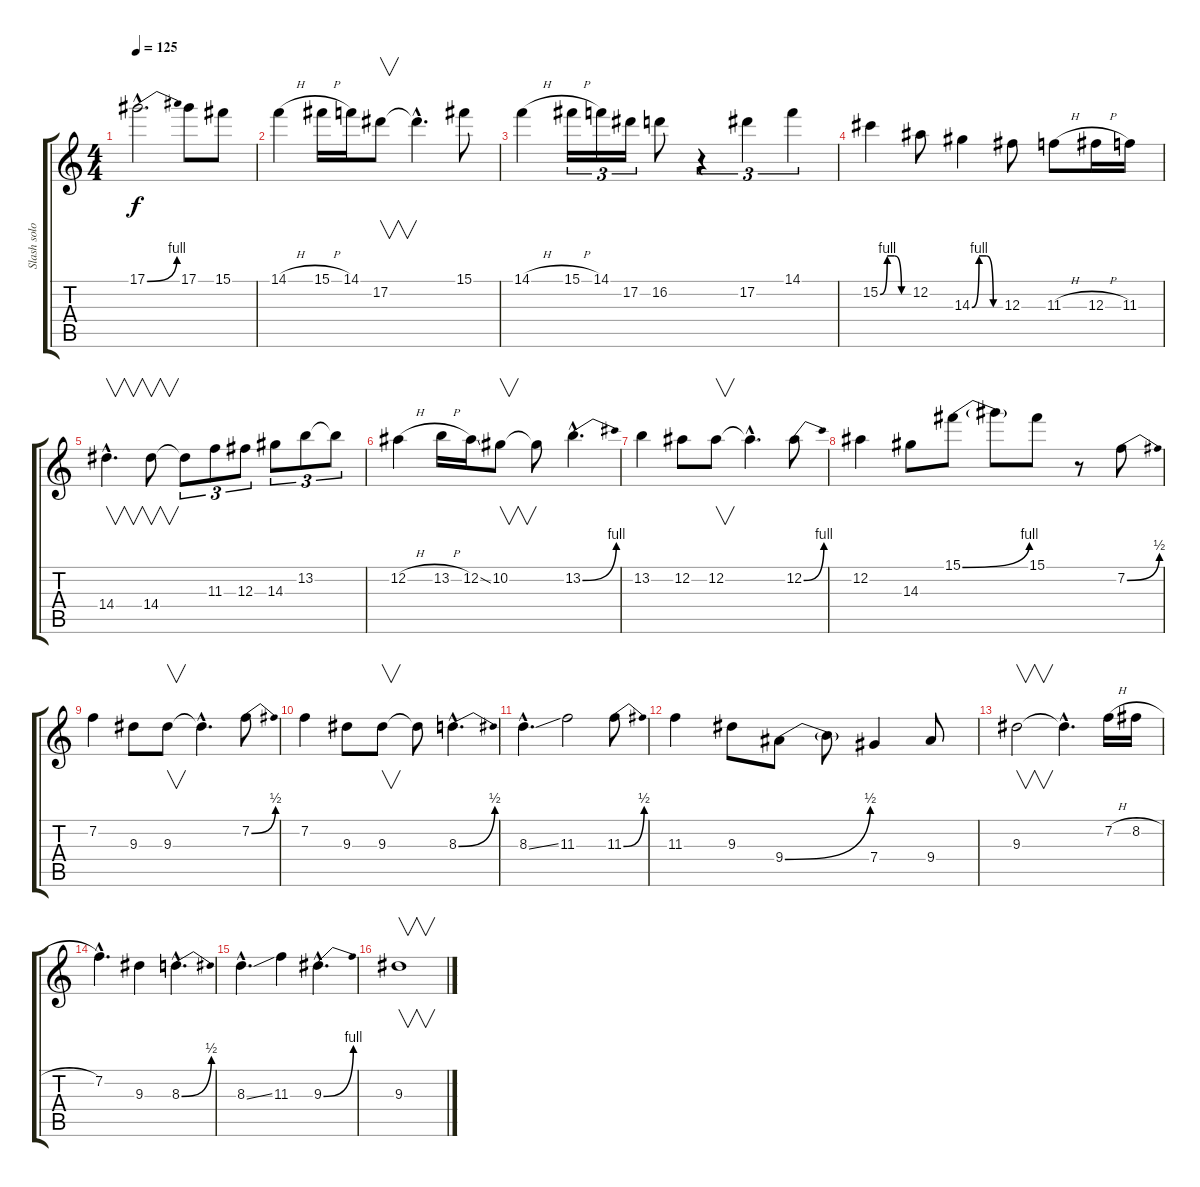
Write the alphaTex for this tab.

\track ("Slash solo" "Slash solo") {instrument overdrivenguitar}
\staff {score tabs}
\tuning (Eb4 Bb3 Gb3 Db3 Ab2 Eb2) {hide}
\ts (4 4)
\tempo 125
\clef g2
\ks c
17.1{be (bend 0 0 60 4) hac}.2{d dy f} 17.1.8 15.1.8 |
14.1{h}.4 15.1{h}.16 14.1.16 17.2.8{v} 17.2{hac t}.4{d} 15.1.8 |
14.1{h}.4 15.1{h}.16{tu (3 2)} 14.1.16{tu (3 2)} 17.2.16{tu (3 2)} 16.2.8 r.4{tu (3 2)} 17.2.4{tu (3 2)} 14.1.4{tu (3 2)} |
15.2{be (custom 0 0 15 4 30 4 45 0 60 0)}.4 12.2.8 14.3{be (custom 0 0 15 4 30 4 45 0 60 0)}.4 12.3.8 11.3{h}.8 12.3{h}.16 11.3.16 |
14.4{hac}.4{v d} 14.4.8{v} 14.4{t}.8{tu (3 2)} 11.3.8{tu (3 2)} 12.3.8{tu (3 2)} 14.3.8{tu (3 2)} 13.2.8{tu (3 2)} 13.2{t}.8{tu (3 2)} |
12.2{h}.4 13.2{h}.16 12.2{ss}.16 10.2.8{v} 10.2{t}.8 13.2{be (bend 0 0 60 4) hac}.4{d} |
13.2.4 12.2.8 12.2.8{v} 12.2{hac t}.4{d} 12.2{be (bend 0 0 60 4)}.8 |
12.2.4 14.3.8 15.1{be (bend 0 0 60 4)}.8 15.1{t}.8 15.1.8 r.8 7.2{be (bend 0 0 60 2)}.8 |
7.2.4 9.3.8 9.3.8{v} 9.3{hac t}.4{d} 7.2{be (bend 0 0 60 2)}.8 |
7.2.4 9.3.8 9.3.8{v} 9.3{t}.8 8.3{be (bend 0 0 60 2) hac}.4{d} |
8.3{ss hac}.4{d} 11.3.2 11.3{be (bend 0 0 60 2)}.8 |
11.3.4 9.3.8 9.4{be (bend 0 0 60 2)}.8 9.4{t}.8 7.4.4 9.4.8 |
9.3.2{v} 9.3{hac t}.4{d} 7.2{h}.16 8.2{h}.16 |
7.2{hac}.4{d} 9.3.4 8.3{be (bend 0 0 60 2) hac}.4{d} |
8.3{ss hac}.4{d} 11.3.4 9.3{be (bend 0 0 60 4) hac}.4{d} |
9.3.1{v}
